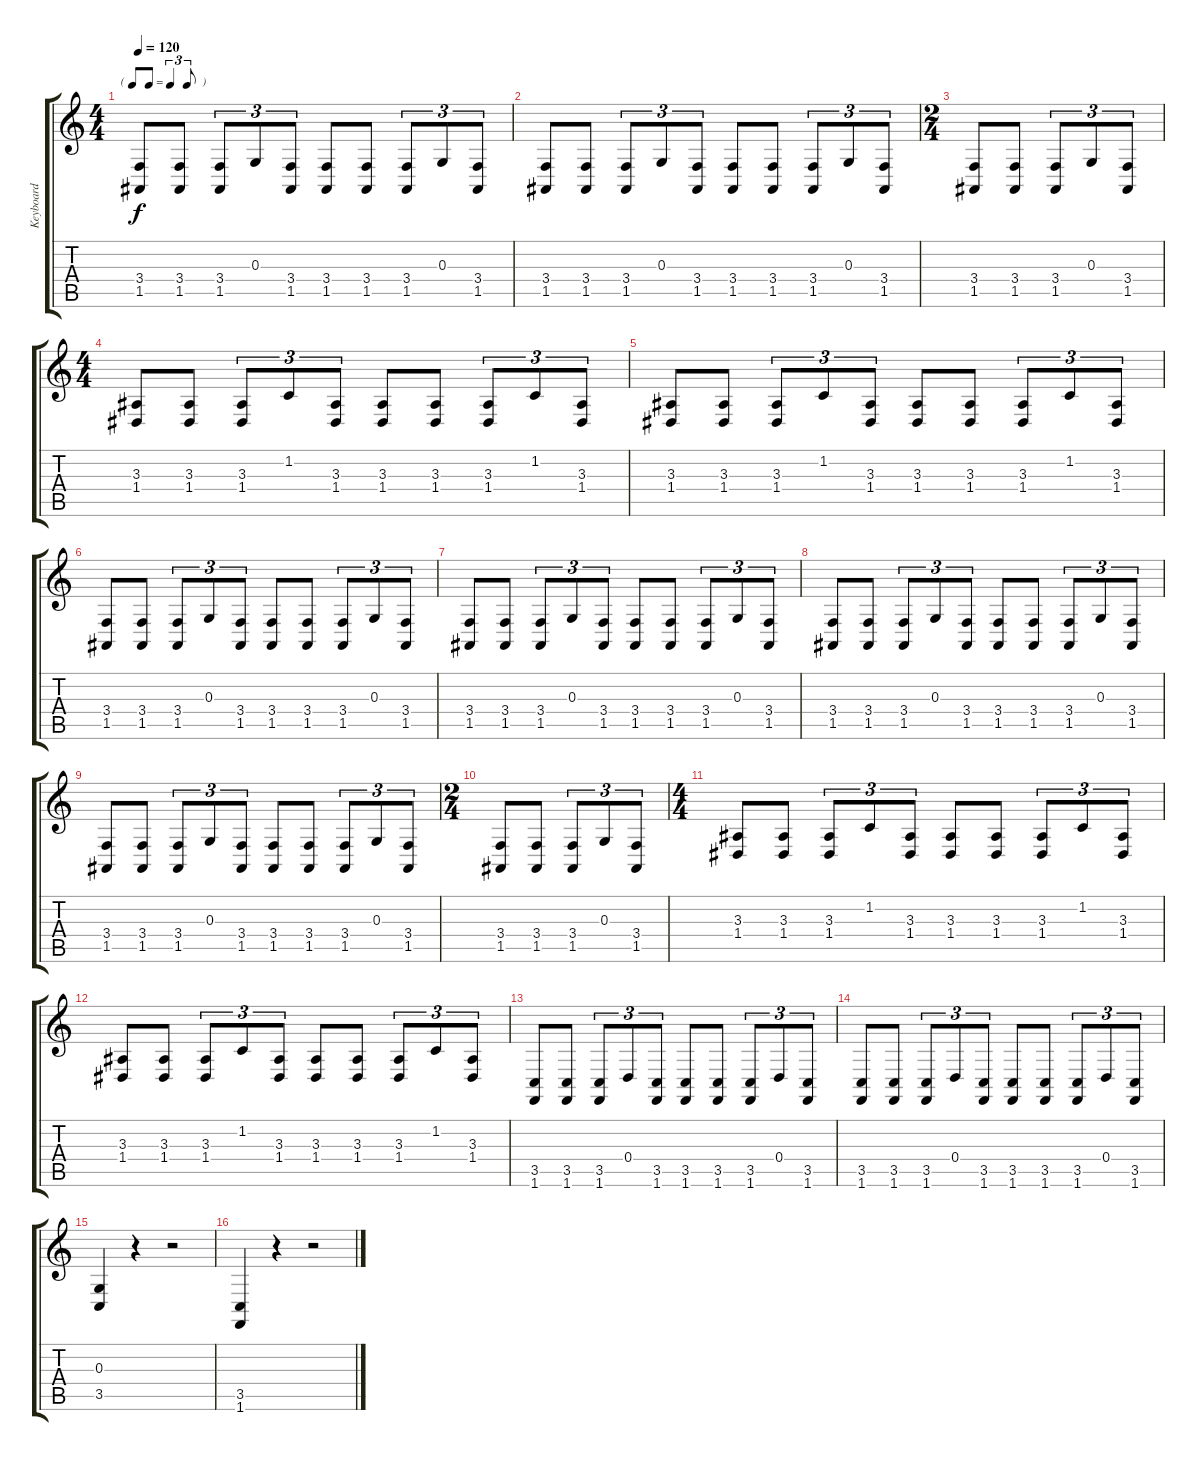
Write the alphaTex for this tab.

\track ("Keyboard" "Keyboard") {instrument electricgrandpiano}
\staff {score tabs}
\tuning (E4 B3 G3 D3 A2 E2) {hide}
\ts (4 4)
\tf triplet8th
\tempo 120
\clef g2
\ks c
(3.4 1.5).8{dy f} (3.4 1.5).8 (3.4 1.5).8{tu (3 2)} 0.3.8{tu (3 2)} (3.4 1.5).8{tu (3 2)} (3.4 1.5).8 (3.4 1.5).8 (3.4 1.5).8{tu (3 2)} 0.3.8{tu (3 2)} (3.4 1.5).8{tu (3 2)} |
(3.4 1.5).8 (3.4 1.5).8 (3.4 1.5).8{tu (3 2)} 0.3.8{tu (3 2)} (3.4 1.5).8{tu (3 2)} (3.4 1.5).8 (3.4 1.5).8 (3.4 1.5).8{tu (3 2)} 0.3.8{tu (3 2)} (3.4 1.5).8{tu (3 2)} |
\ts (2 4)
(3.4 1.5).8 (3.4 1.5).8 (3.4 1.5).8{tu (3 2)} 0.3.8{tu (3 2)} (3.4 1.5).8{tu (3 2)} |
\ts (4 4)
(3.3 1.4).8 (3.3 1.4).8 (3.3 1.4).8{tu (3 2)} 1.2.8{tu (3 2)} (3.3 1.4).8{tu (3 2)} (3.3 1.4).8 (3.3 1.4).8 (3.3 1.4).8{tu (3 2)} 1.2.8{tu (3 2)} (3.3 1.4).8{tu (3 2)} |
(3.3 1.4).8 (3.3 1.4).8 (3.3 1.4).8{tu (3 2)} 1.2.8{tu (3 2)} (3.3 1.4).8{tu (3 2)} (3.3 1.4).8 (3.3 1.4).8 (3.3 1.4).8{tu (3 2)} 1.2.8{tu (3 2)} (3.3 1.4).8{tu (3 2)} |
(3.4 1.5).8 (3.4 1.5).8 (3.4 1.5).8{tu (3 2)} 0.3.8{tu (3 2)} (3.4 1.5).8{tu (3 2)} (3.4 1.5).8 (3.4 1.5).8 (3.4 1.5).8{tu (3 2)} 0.3.8{tu (3 2)} (3.4 1.5).8{tu (3 2)} |
(3.4 1.5).8 (3.4 1.5).8 (3.4 1.5).8{tu (3 2)} 0.3.8{tu (3 2)} (3.4 1.5).8{tu (3 2)} (3.4 1.5).8 (3.4 1.5).8 (3.4 1.5).8{tu (3 2)} 0.3.8{tu (3 2)} (3.4 1.5).8{tu (3 2)} |
(3.4 1.5).8 (3.4 1.5).8 (3.4 1.5).8{tu (3 2)} 0.3.8{tu (3 2)} (3.4 1.5).8{tu (3 2)} (3.4 1.5).8 (3.4 1.5).8 (3.4 1.5).8{tu (3 2)} 0.3.8{tu (3 2)} (3.4 1.5).8{tu (3 2)} |
(3.4 1.5).8 (3.4 1.5).8 (3.4 1.5).8{tu (3 2)} 0.3.8{tu (3 2)} (3.4 1.5).8{tu (3 2)} (3.4 1.5).8 (3.4 1.5).8 (3.4 1.5).8{tu (3 2)} 0.3.8{tu (3 2)} (3.4 1.5).8{tu (3 2)} |
\ts (2 4)
(3.4 1.5).8 (3.4 1.5).8 (3.4 1.5).8{tu (3 2)} 0.3.8{tu (3 2)} (3.4 1.5).8{tu (3 2)} |
\ts (4 4)
(3.3 1.4).8 (3.3 1.4).8 (3.3 1.4).8{tu (3 2)} 1.2.8{tu (3 2)} (3.3 1.4).8{tu (3 2)} (3.3 1.4).8 (3.3 1.4).8 (3.3 1.4).8{tu (3 2)} 1.2.8{tu (3 2)} (3.3 1.4).8{tu (3 2)} |
(3.3 1.4).8 (3.3 1.4).8 (3.3 1.4).8{tu (3 2)} 1.2.8{tu (3 2)} (3.3 1.4).8{tu (3 2)} (3.3 1.4).8 (3.3 1.4).8 (3.3 1.4).8{tu (3 2)} 1.2.8{tu (3 2)} (3.3 1.4).8{tu (3 2)} |
(3.5 1.6).8 (3.5 1.6).8 (3.5 1.6).8{tu (3 2)} 0.4.8{tu (3 2)} (3.5 1.6).8{tu (3 2)} (3.5 1.6).8 (3.5 1.6).8 (3.5 1.6).8{tu (3 2)} 0.4.8{tu (3 2)} (3.5 1.6).8{tu (3 2)} |
(3.5 1.6).8 (3.5 1.6).8 (3.5 1.6).8{tu (3 2)} 0.4.8{tu (3 2)} (3.5 1.6).8{tu (3 2)} (3.5 1.6).8 (3.5 1.6).8 (3.5 1.6).8{tu (3 2)} 0.4.8{tu (3 2)} (3.5 1.6).8{tu (3 2)} |
(0.3 3.5).4 r.4 r.2 |
(3.5 1.6).4 r.4 r.2
